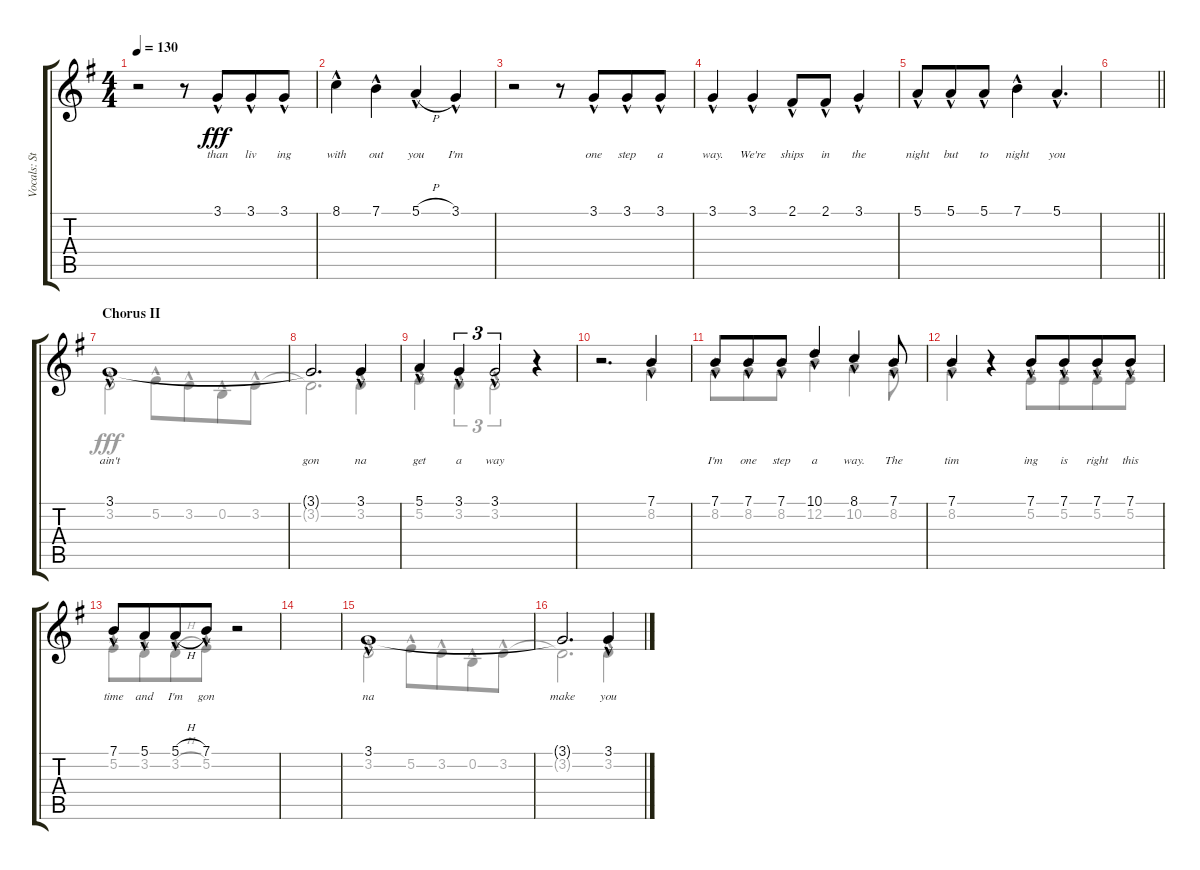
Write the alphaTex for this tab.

\track ("Vocals: Stephen" "Vocals: St") {instrument lead2sawtooth}
\staff {score tabs}
\tuning (E4 B3 G3 D3 A2 E2) {hide}
\voice
\ts (4 4)
\tempo 130
\clef g2
\ks g
r.2{dy fff} r.8 3.1{hac}.8{lyrics (0 "than") lyrics (1 "") lyrics (2 "") lyrics (3 "") lyrics (4 "") beam merge} 3.1{hac}.8{lyrics (0 "liv") lyrics (1 "") lyrics (2 "") lyrics (3 "") lyrics (4 "")} 3.1{hac}.8{lyrics (0 "ing") lyrics (1 "") lyrics (2 "") lyrics (3 "") lyrics (4 "")} |
8.1{hac}.4{lyrics (0 "with") lyrics (1 "") lyrics (2 "") lyrics (3 "") lyrics (4 "")} 7.1{hac}.4{lyrics (0 "out") lyrics (1 "") lyrics (2 "") lyrics (3 "") lyrics (4 "")} 5.1{h hac}.4{lyrics (0 "you") lyrics (1 "") lyrics (2 "") lyrics (3 "") lyrics (4 "")} 3.1{hac}.4{lyrics (0 "I'm") lyrics (1 "") lyrics (2 "") lyrics (3 "") lyrics (4 "")} |
r.2 r.8 3.1{hac}.8{lyrics (0 "one") lyrics (1 "") lyrics (2 "") lyrics (3 "") lyrics (4 "") beam merge} 3.1{hac}.8{lyrics (0 "step") lyrics (1 "") lyrics (2 "") lyrics (3 "") lyrics (4 "")} 3.1{hac}.8{lyrics (0 "a") lyrics (1 "") lyrics (2 "") lyrics (3 "") lyrics (4 "")} |
3.1{hac}.4{lyrics (0 "way.") lyrics (1 "") lyrics (2 "") lyrics (3 "") lyrics (4 "")} 3.1{hac}.4{lyrics (0 "We're") lyrics (1 "") lyrics (2 "") lyrics (3 "") lyrics (4 "")} 2.1{hac}.8{lyrics (0 "ships") lyrics (1 "") lyrics (2 "") lyrics (3 "") lyrics (4 "")} 2.1{hac}.8{lyrics (0 "in") lyrics (1 "") lyrics (2 "") lyrics (3 "") lyrics (4 "")} 3.1{hac}.4{lyrics (0 "the") lyrics (1 "") lyrics (2 "") lyrics (3 "") lyrics (4 "")} |
5.1{hac}.8{lyrics (0 "night") lyrics (1 "") lyrics (2 "") lyrics (3 "") lyrics (4 "")} 5.1{hac}.8{lyrics (0 "but") lyrics (1 "") lyrics (2 "") lyrics (3 "") lyrics (4 "") beam merge} 5.1{hac}.8{lyrics (0 "to") lyrics (1 "") lyrics (2 "") lyrics (3 "") lyrics (4 "")} 7.1{hac}.4{lyrics (0 "night") lyrics (1 "") lyrics (2 "") lyrics (3 "") lyrics (4 "")} 5.1{hac}.4{d lyrics (0 "you") lyrics (1 "") lyrics (2 "") lyrics (3 "") lyrics (4 "")} |
\barLineRight lightlight
|
\section ("" "Chorus II")
3.1{hac}.1{lyrics (0 "ain't") lyrics (1 "") lyrics (2 "") lyrics (3 "") lyrics (4 "")} |
3.1{t}.2{d lyrics (0 "gon") lyrics (1 "") lyrics (2 "") lyrics (3 "") lyrics (4 "")} 3.1{hac}.4{lyrics (0 "na") lyrics (1 "") lyrics (2 "") lyrics (3 "") lyrics (4 "")} |
5.1{hac}.4{lyrics (0 "get") lyrics (1 "") lyrics (2 "") lyrics (3 "") lyrics (4 "")} 3.1{hac}.4{tu (3 2) lyrics (0 "a") lyrics (1 "") lyrics (2 "") lyrics (3 "") lyrics (4 "")} 3.1{hac}.2{tu (3 2) lyrics (0 "way") lyrics (1 "") lyrics (2 "") lyrics (3 "") lyrics (4 "")} r.4 |
r.2{d} 7.1{hac}.4{lyrics (0 "") lyrics (1 "") lyrics (2 "") lyrics (3 "") lyrics (4 "")} |
7.1{hac}.8{lyrics (0 "I'm") lyrics (1 "") lyrics (2 "") lyrics (3 "") lyrics (4 "")} 7.1{hac}.8{lyrics (0 "one") lyrics (1 "") lyrics (2 "") lyrics (3 "") lyrics (4 "") beam merge} 7.1{hac}.8{lyrics (0 "step") lyrics (1 "") lyrics (2 "") lyrics (3 "") lyrics (4 "")} 10.1{hac}.4{lyrics (0 "a") lyrics (1 "") lyrics (2 "") lyrics (3 "") lyrics (4 "")} 8.1{hac}.4{lyrics (0 "way.") lyrics (1 "") lyrics (2 "") lyrics (3 "") lyrics (4 "")} 7.1{hac}.8{lyrics (0 "The") lyrics (1 "") lyrics (2 "") lyrics (3 "") lyrics (4 "")} |
7.1{hac}.4{lyrics (0 "tim") lyrics (1 "") lyrics (2 "") lyrics (3 "") lyrics (4 "")} r.4 7.1{hac}.8{lyrics (0 "ing") lyrics (1 "") lyrics (2 "") lyrics (3 "") lyrics (4 "")} 7.1{hac}.8{lyrics (0 "is") lyrics (1 "") lyrics (2 "") lyrics (3 "") lyrics (4 "") beam merge} 7.1{hac}.8{lyrics (0 "right") lyrics (1 "") lyrics (2 "") lyrics (3 "") lyrics (4 "")} 7.1{hac}.8{lyrics (0 "this") lyrics (1 "") lyrics (2 "") lyrics (3 "") lyrics (4 "")} |
7.1{hac}.8{lyrics (0 "time") lyrics (1 "") lyrics (2 "") lyrics (3 "") lyrics (4 "")} 5.1{hac}.8{lyrics (0 "and") lyrics (1 "") lyrics (2 "") lyrics (3 "") lyrics (4 "") beam merge} 5.1{h hac}.8{lyrics (0 "I'm") lyrics (1 "") lyrics (2 "") lyrics (3 "") lyrics (4 "")} 7.1{hac}.8{lyrics (0 "gon") lyrics (1 "") lyrics (2 "") lyrics (3 "") lyrics (4 "")} r.2 |
|
3.1{hac}.1{lyrics (0 "na") lyrics (1 "") lyrics (2 "") lyrics (3 "") lyrics (4 "")} |
3.1{t}.2{d lyrics (0 "make") lyrics (1 "") lyrics (2 "") lyrics (3 "") lyrics (4 "")} 3.1{hac}.4{lyrics (0 "you") lyrics (1 "") lyrics (2 "") lyrics (3 "") lyrics (4 "")}
\voice
\clef g2
\ottava regular
\simile none
\ks g
|
|
|
|
|
\barLineRight lightlight
|
3.2{hac}.2 5.2{hac}.8 3.2{hac}.8{beam merge} 0.2{hac}.8 3.2{hac}.8 |
3.2{t}.2{d} 3.2{hac}.4 |
5.2{hac}.4 3.2{hac}.4{tu (3 2)} 3.2{hac}.2{tu (3 2)} r.4 |
r.2{d} 8.2{hac}.4 |
8.2{hac}.8 8.2{hac}.8{beam merge} 8.2{hac}.8 12.2{hac}.4 10.2{hac}.4 8.2{hac}.8 |
8.2{hac}.4 r.4 5.2{hac}.8 5.2{hac}.8{beam merge} 5.2{hac}.8 5.2{hac}.8 |
5.2{hac}.8 3.2{hac}.8{beam merge} 3.2{h hac}.8 5.2{hac}.8 r.2 |
|
3.2{hac}.2 5.2{hac}.8 3.2{hac}.8{beam merge} 0.2{hac}.8 3.2{hac}.8 |
3.2{t}.2{d} 3.2{hac}.4
